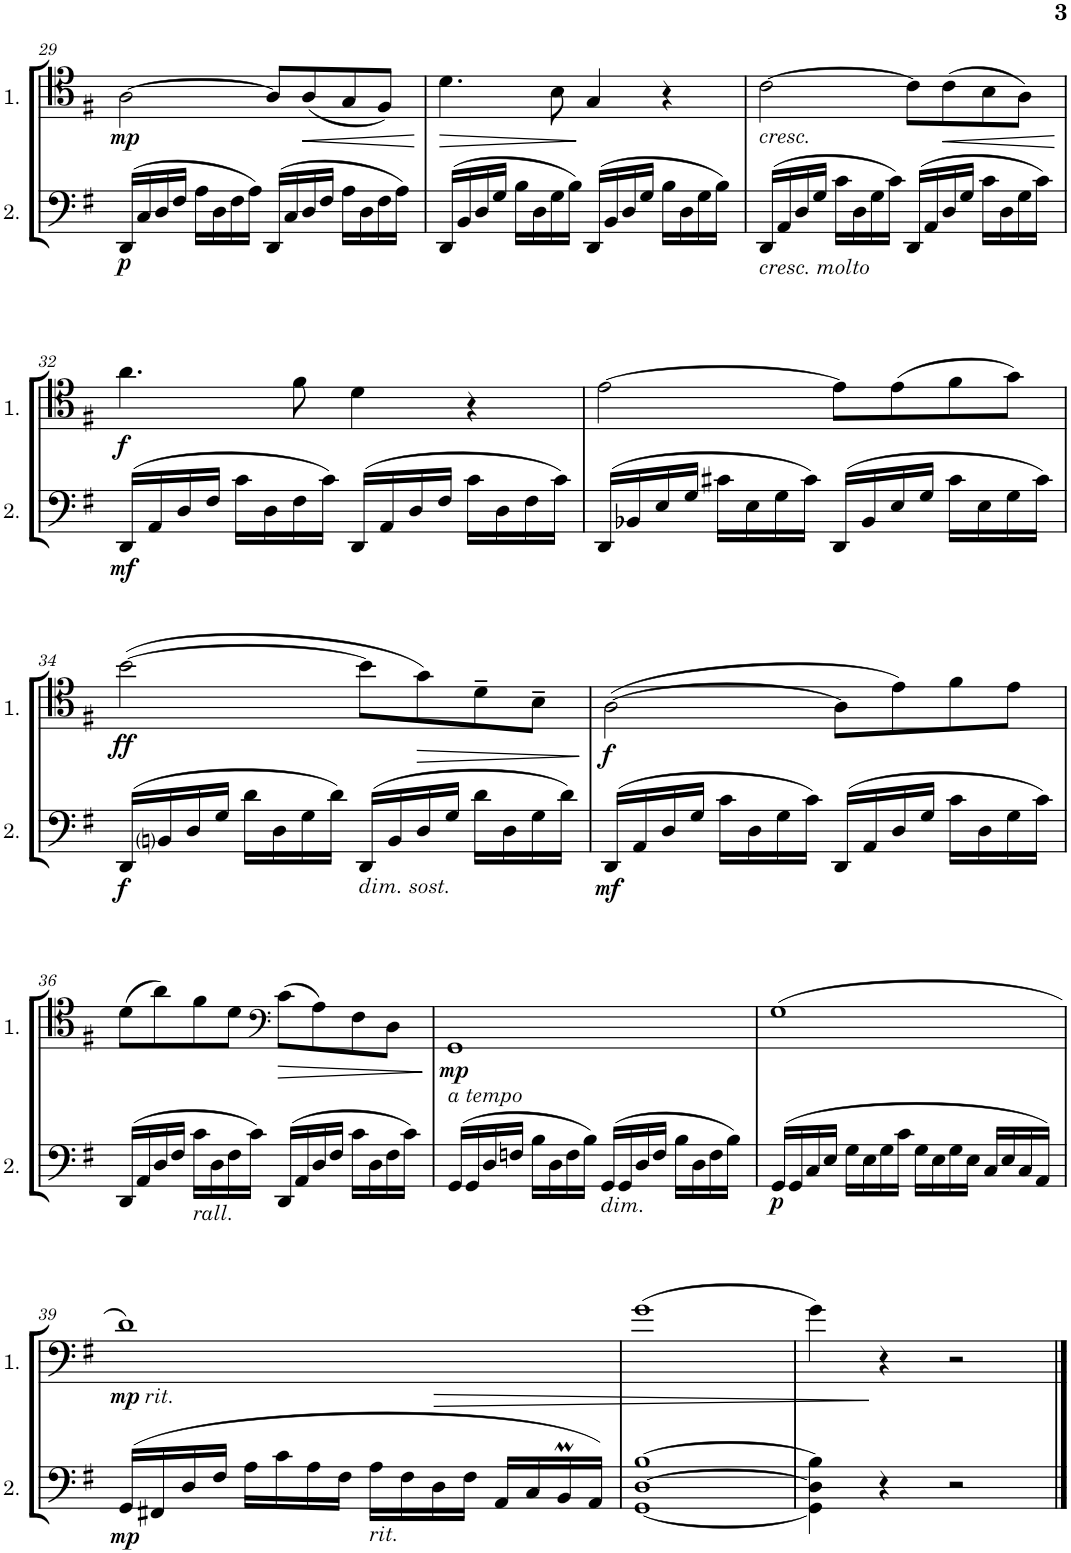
**kern	**dynam	**kern	**dynam
*part2	*part2	*part1	*part1
*staff2	*staff2	*staff1	*staff1
*I"Cello 2	*	*I"Cello 1	*
!!LO:PB:g=z
*clefF4	*	*clefC4	*
*k[f#]	*	*k[f#]	*
*M4/4	*	*M4/4	*
*met(c)	*	*met(c)	*
=29	=29	=29	=29
!	!LO:DY:b	!	!LO:DY:b
(16DD/LL	p	[2A\	mp
16C/	.	.	.
16D/	.	.	.
16F#/JJ	.	.	.
16A\LL	.	.	.
16D\	.	.	.
16F#\	.	.	.
16A\JJ)	.	.	.
(16DD/LL	.	8A/L]	.
16C/	.	.	.
!	!	!	!LO:HP:b
16D/	.	(8A/	<
16F#/JJ	.	.	.
16A\LL	.	8G/	.
16D\	.	.	.
16F#\	.	8F#/J)	.
16A\JJ)	.	.	.
.	.	.	[
=30	=30	=30	=30
!	!	!	!LO:HP:b
(16DD/LL	.	4.d\	>
16BB/	.	.	.
16D/	.	.	.
16G/JJ	.	.	.
16B\LL	.	.	.
16D\	.	.	.
16G\	.	8B\	.
16B\JJ)	.	.	.
(16DD/LL	.	4G/	]
16BB/	.	.	.
16D/	.	.	.
16G/JJ	.	.	.
16B\LL	.	4r	.
16D\	.	.	.
16G\	.	.	.
16B\JJ)	.	.	.
=31	=31	=31	=31
!	!	!LO:TX:b:i:t=cresc.	!
!LO:TX:b:i:t=cresc. molto	!	!	!
(16DD/LL	.	[2c\	.
16AA/	.	.	.
16D/	.	.	.
16G/JJ	.	.	.
16c\LL	.	.	.
16D\	.	.	.
16G\	.	.	.
16c\JJ)	.	.	.
(16DD/LL	.	8c\L]	.
16AA/	.	.	.
!	!	!	!LO:HP:b
16D/	.	(8c\	<
16G/JJ	.	.	.
16c\LL	.	8B\	.
16D\	.	.	.
16G\	.	8A\J)	.
16c\JJ)	.	.	.
.	.	.	[
!!LO:LB:g=z
=32	=32	=32	=32
!	!LO:DY:b	!	!LO:DY:b
(16DD/LL	mf	4.a\	f
16AA/	.	.	.
16D/	.	.	.
16F#/JJ	.	.	.
16c\LL	.	.	.
16D\	.	.	.
16F#\	.	8f#\	.
16c\JJ)	.	.	.
(16DD/LL	.	4d\	.
16AA/	.	.	.
16D/	.	.	.
16F#/JJ	.	.	.
16c\LL	.	4r	.
16D\	.	.	.
16F#\	.	.	.
16c\JJ)	.	.	.
=33	=33	=33	=33
(16DD/LL	.	[2e\	.
16BB-X/	.	.	.
16E/	.	.	.
16G/JJ	.	.	.
16c#X\LL	.	.	.
16E\	.	.	.
16G\	.	.	.
16c#\JJ)	.	.	.
(16DD/LL	.	8e\L]	.
16BB-/	.	.	.
16E/	.	(8e\	.
16G/JJ	.	.	.
16c#\LL	.	8f#\	.
16E\	.	.	.
16G\	.	8g\J)	.
16c#\JJ)	.	.	.
!!LO:LB:g=z
=34	=34	=34	=34
!	!LO:DY:b	!	!LO:DY:b
(16DD/LL	f	([2b\	ff
16BBni/	.	.	.
16D/	.	.	.
16G/JJ	.	.	.
16d\LL	.	.	.
16D\	.	.	.
16G\	.	.	.
16d\JJ)	.	.	.
!LO:TX:b:i:t=dim. sost.	!	!	!
(16DD/LL	.	8b\L]	.
16BB/	.	.	.
!	!	!	!LO:HP:b
16D/	.	8g\)	>
16G/JJ	.	.	.
16d\LL	.	8d~\	.
16D\	.	.	.
16G\	.	8B~\J	.
16d\JJ)	.	.	.
.	.	.	]
=35	=35	=35	=35
!	!LO:DY:b	!	!LO:DY:b
(16DD/LL	mf	([2A\	f
16AA/	.	.	.
16D/	.	.	.
16G/JJ	.	.	.
16c\LL	.	.	.
16D\	.	.	.
16G\	.	.	.
16c\JJ)	.	.	.
(16DD/LL	.	8A\L]	.
16AA/	.	.	.
16D/	.	8e\)	.
16G/JJ	.	.	.
16c\LL	.	8f#\	.
16D\	.	.	.
16G\	.	8e\J	.
16c\JJ)	.	.	.
!!LO:LB:g=z
=36	=36	=36	=36
(16DD/LL	.	(8d\L	.
16AA/	.	.	.
16D/	.	8a\)	.
16F#/JJ	.	.	.
!LO:TX:b:i:t=rall.	!	!	!
16c\LL	.	8f#\	.
16D\	.	.	.
16F#\	.	8d\J	.
16c\JJ)	.	.	.
*	*	*clefF4	*
!	!	!	!LO:HP:b
(16DD/LL	.	(8c\L	>
16AA/	.	.	.
16D/	.	8A\)	.
16F#/JJ	.	.	.
16c\LL	.	8F#\	.
16D\	.	.	.
16F#\	.	8D\J	.
16c\JJ)	.	.	.
.	.	.	]
=37	=37	=37	=37
!LO:TX:a:i:t=a tempo	!	!	!
!	!	!	!LO:DY:b
(16GG/LL	.	1GG	mp
16GG/	.	.	.
16D/	.	.	.
16Fn/JJ	.	.	.
16B\LL	.	.	.
16D\	.	.	.
16F\	.	.	.
16B\JJ)	.	.	.
!LO:TX:b:i:t=dim.	!	!	!
(16GG/LL	.	.	.
16GG/	.	.	.
16D/	.	.	.
16F/JJ	.	.	.
16B\LL	.	.	.
16D\	.	.	.
16F\	.	.	.
16B\JJ)	.	.	.
=38	=38	=38	=38
!	!LO:DY:b	!	!
(16GG/LL	p	(1G	.
16GG/	.	.	.
16C/	.	.	.
16E/JJ	.	.	.
16G\LL	.	.	.
16E\	.	.	.
16G\	.	.	.
16c\JJ	.	.	.
16G\LL	.	.	.
16E\	.	.	.
16G\	.	.	.
16E\JJ	.	.	.
16C/LL	.	.	.
16E/	.	.	.
16C/	.	.	.
16AA/JJ)	.	.	.
!!LO:LB:g=z
=39	=39	=39	=39
!	!LO:DY:b	!	!LO:DY:b
!	!	!	!LO:DY:n=1:b
(16GG/LL	mp	1d)	mp other-dynamics
16FF#X/	.	.	.
16D/	.	.	.
16F#/JJ	.	.	.
16A\LL	.	.	.
16c\	.	.	.
16A\	.	.	.
16F#\JJ	.	.	.
!LO:TX:b:i:t=rit.	!	!	!
16A\LL	.	.	.
16F#\	.	.	.
16D\	.	.	.
16F#\JJ	.	.	.
16AA/LL	.	.	.
16C/	.	.	.
16BBm/	.	.	.
16AA/JJ)	.	.	.
=40	=40	=40	=40
!	!	!	!LO:HP:b
[1GG [1D [1B	.	(1g	>
=41	=41	=41	=41
4GG\] 4D\] 4B\]	.	4g\)	.
4r	.	4r	]
2r	.	2r	.
==	==	==	==
*-	*-	*-	*-
